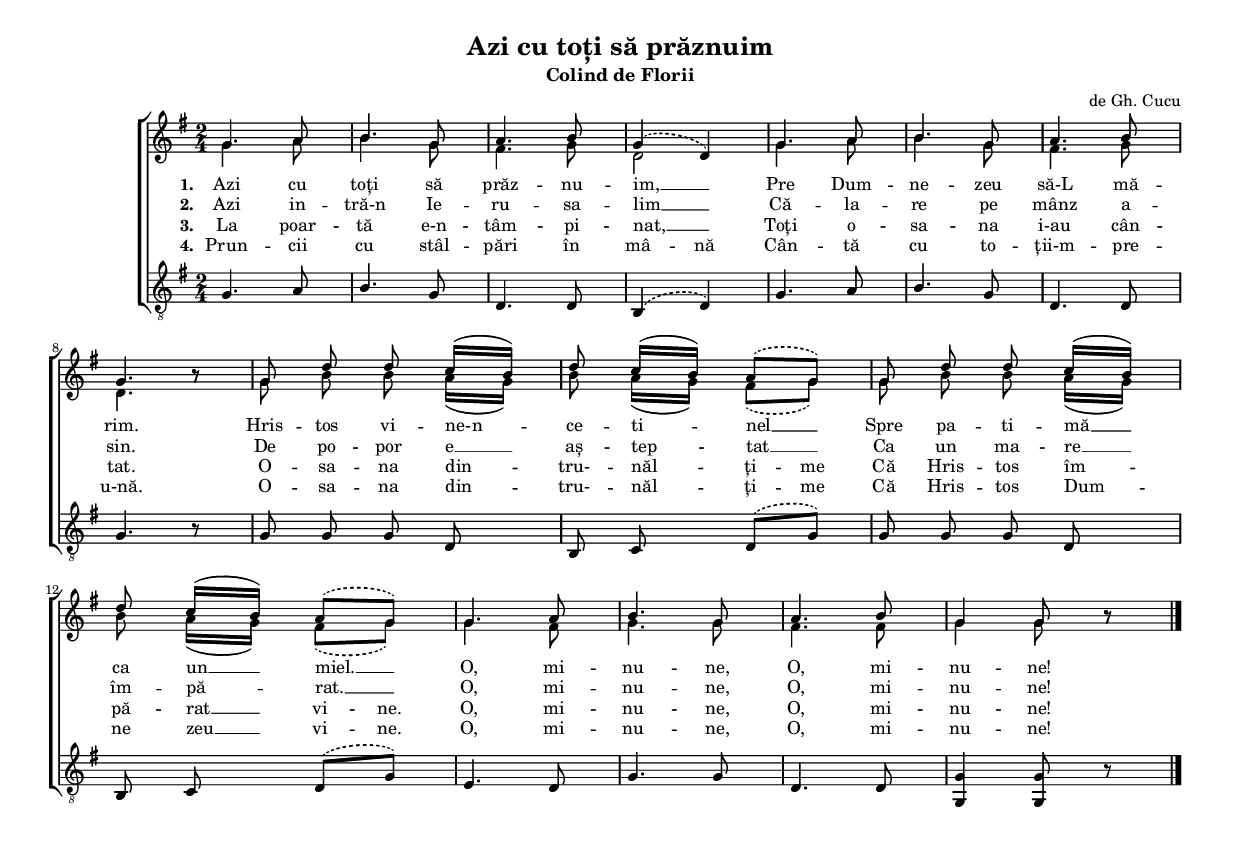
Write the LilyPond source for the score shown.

\version "2.19.80"
\include "defines.ly"
\include "preamble.ly"

\header {
  title = "Azi cu toți să prăznuim"
  subtitle = "Colind de Florii"
  composer = "de Gh. Cucu"
}

global = {
  \globalPreamble
  \key g \major
  \time 2/4
}

allWords = <<
  \new Lyrics \lyricsto "sopranos" {
    \set stanza = "1. "
    Azi cu toți să prăz -- nu -- im, __
    Pre Dum -- ne -- zeu să-L mă -- rim.
    Hris -- tos vi -- ne-n -- ce -- ti -- nel __
    Spre pa -- ti -- mă __ ca un __ miel. __
    O, mi -- nu -- ne, O, mi -- nu -- ne!
  }
  \new Lyrics \lyricsto "sopranos" {
    \set stanza = "2. "
    Azi in -- tră-n Ie -- ru -- sa -- lim __
    Că -- la -- re pe mânz a -- sin.
    De po -- por e __ aș -- tep -- tat __
    Ca un ma -- re __ îm -- pă -- rat. __
    O, mi -- nu -- ne, O, mi -- nu -- ne!
  }
  \new Lyrics \lyricsto "sopranos" {
    \set stanza = "3. "
    La poar -- tă e-n -- tâm -- pi -- nat, __
    Toți o -- sa -- na i-au cân -- tat.
    O -- sa -- na din -- tru- -- năl --
    \set ignoreMelismata = ##t
    ți -- me
    \unset ignoreMelismata
    Că Hris -- tos îm -- pă -- rat __
    \set ignoreMelismata = ##t
    vi -- ne.
    \unset ignoreMelismata
    O, mi -- nu -- ne, O, mi -- nu -- ne!
  }
  \new Lyrics \lyricsto "sopranos" {
    \set stanza = "4. "
    Prun -- cii cu stâl -- pări în
    \set ignoreMelismata = ##t
    mâ -- nă
    \unset ignoreMelismata
    Cân -- tă cu to -- ții-m -- pre -- u-nă.
    O -- sa -- na din -- tru- -- năl --
    \set ignoreMelismata = ##t
    ți -- me
    \unset ignoreMelismata
    Că Hris -- tos Dum -- ne zeu __
    \set ignoreMelismata = ##t
    vi -- ne.
    \unset ignoreMelismata
    O, mi -- nu -- ne, O, mi -- nu -- ne!
  }
>>

sopMusic = \relative c' {
  \autoBeamOff

  g'4. a8
  b4. g8
  a4. b8
  \slurDashed
  g4( d4)
  \slurSolid

  g4. a8
  b4. g8
  a4. b8
  g4. b8\rest

  g8 d'8 d8 c16([ b16)]
  d8 c16([ b16)] \slurDashed a8([ g8)] \slurSolid
  g8 d'8 d8 c16([ b16)]
  d8 c16([ b16)] \slurDashed a8([ g8)] \slurSolid

  g4. a8
  b4. g8
  a4. b8
  g4 g8 b8\rest \bar "|."
}

altoMusic = \relative c' {
  \autoBeamOff

  g'4. a8
  b4. g8
  fis4. g8
  d2

  g4. a8
  b4. g8
  fis4. g8
  d4. b'8\rest

  g8 b8 b8 a16([ g16)]
  b8 a16([ g16)] \slurDashed fis8([ g8)] \slurSolid
  g8 b8 b8 a16([ g16)]
  b8 a16([ g16)] \slurDashed fis8([ g8)] \slurSolid

  g4. fis8
  g4. g8
  fis4. fis8
  g4 g8 b8\rest
}

tenorMusic = \relative c' {
  \autoBeamOff
  \slurDashed

  g4. a8
  b4. g8
  d4. d8
  b4( d4)

  g4. a8
  b4. g8
  d4. d8
  g4. b8\rest

  g8 g8 g8 d8
  b8 c8 d8([ g8)]
  g8 g8 g8 d8
  b8 c8 d8([ g8)]

  e4. d8
  g4. g8
  d4. d8
  <g g,>4 <g g,>8 b8\rest  
}

bassMusic = { }

\version "2.12.0"
myScore = \new Score \with {
  \override SpacingSpanner #'shortest-duration-space = #myNoteSpacing
} <<
  \new ChoirStaff <<
    \new Staff = "women" <<
      \new Voice = "sopranos" { \voiceOne \global \sopMusic }
      \new Voice { \voiceTwo \global \altoMusic }
    >>

    \allWords

    \new Staff = "men" <<
      \clef "G_8"
      \new Voice { \voiceOne \global \tenorMusic }
      \new Voice { \voiceTwo \global \bassMusic }
    >>
  >>
>>

\score {
  \myScore
  \layout { }
}

\score {
  \unfoldRepeats
  \myScore
  \midi { \midiDirectives }
}

\score {
  \unfoldRepeats
  \new Voice { \global \sopMusic }
  \midi { \midiDirectives }
}

\score {
  \unfoldRepeats
  \new Voice { \global \altoMusic }
  \midi { \midiDirectives }
}

\score {
  \unfoldRepeats
  \new Voice { \global \tenorMusic }
  \midi { \midiDirectives }
}

\score {
  \unfoldRepeats
  \new Voice { \global \bassMusic }
  \midi { \midiDirectives }
}

